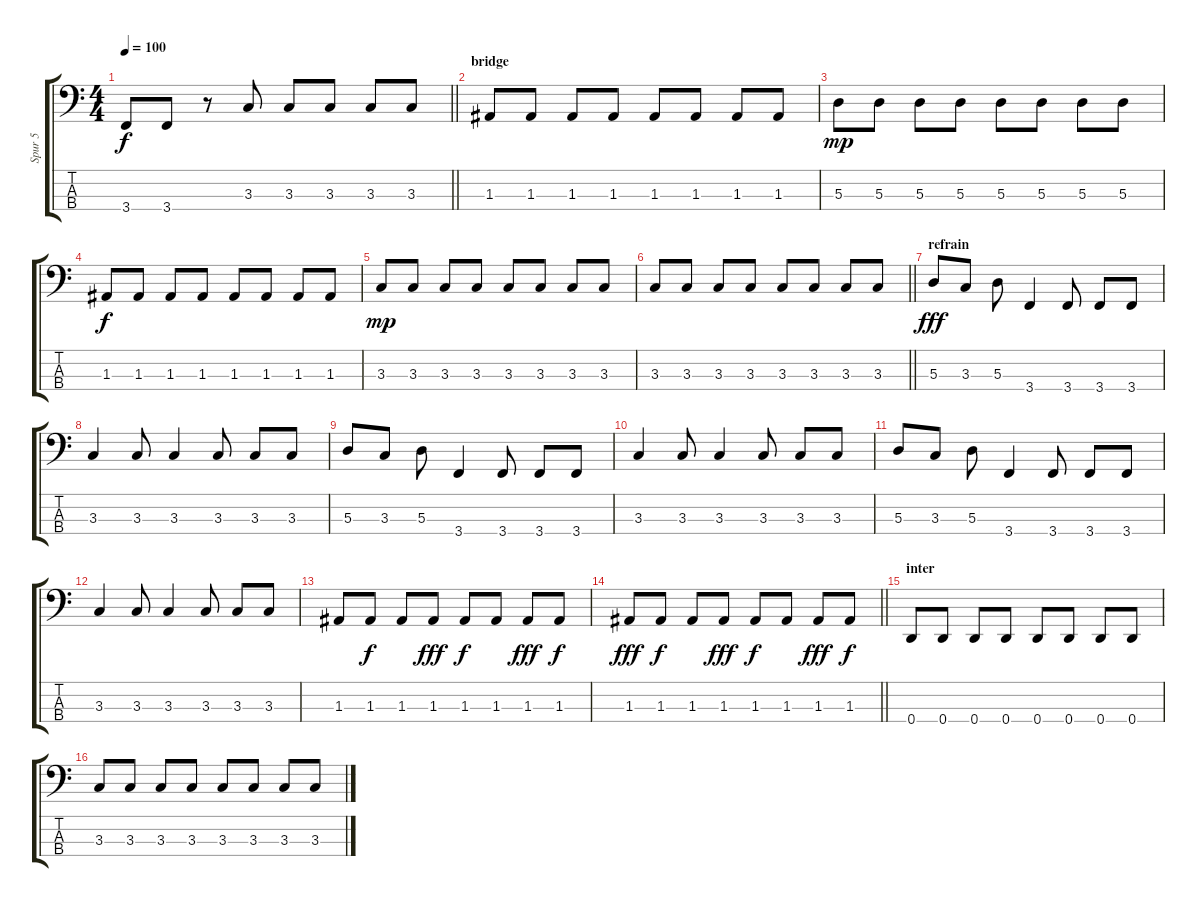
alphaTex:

\track ("Spur 5" "Spur 5") {instrument electricbassfinger}
\staff {score tabs}
\tuning (G2 D2 A1 D1) {hide}
\ts (4 4)
\tempo 100
\clef f4
\barLineRight lightlight
\ks c
3.4.8{dy f} 3.4.8 r.8 3.3.8 3.3.8 3.3.8 3.3.8 3.3.8 |
\section ("" "bridge")
1.3.8 1.3.8 1.3.8 1.3.8 1.3.8 1.3.8 1.3.8 1.3.8 |
5.3.8{dy mp} 5.3.8 5.3.8 5.3.8 5.3.8 5.3.8 5.3.8 5.3.8 |
1.3.8{dy f} 1.3.8 1.3.8 1.3.8 1.3.8 1.3.8 1.3.8 1.3.8 |
3.3.8{dy mp} 3.3.8 3.3.8 3.3.8 3.3.8 3.3.8 3.3.8 3.3.8 |
\barLineRight lightlight
3.3.8 3.3.8 3.3.8 3.3.8 3.3.8 3.3.8 3.3.8 3.3.8 |
\section ("" "refrain")
5.3.8{dy fff} 3.3.8 5.3.8 3.4.4 3.4.8 3.4.8 3.4.8 |
3.3.4 3.3.8 3.3.4 3.3.8 3.3.8 3.3.8 |
5.3.8 3.3.8 5.3.8 3.4.4 3.4.8 3.4.8 3.4.8 |
3.3.4 3.3.8 3.3.4 3.3.8 3.3.8 3.3.8 |
5.3.8 3.3.8 5.3.8 3.4.4 3.4.8 3.4.8 3.4.8 |
3.3.4 3.3.8 3.3.4 3.3.8 3.3.8 3.3.8 |
1.3.8 1.3.8{dy f} 1.3.8 1.3.8{dy fff} 1.3.8{dy f} 1.3.8 1.3.8{dy fff} 1.3.8{dy f} |
\barLineRight lightlight
1.3.8{dy fff} 1.3.8{dy f} 1.3.8 1.3.8{dy fff} 1.3.8{dy f} 1.3.8 1.3.8{dy fff} 1.3.8{dy f} |
\section ("" "inter")
0.4.8 0.4.8 0.4.8 0.4.8 0.4.8 0.4.8 0.4.8 0.4.8 |
3.3.8 3.3.8 3.3.8 3.3.8 3.3.8 3.3.8 3.3.8 3.3.8
